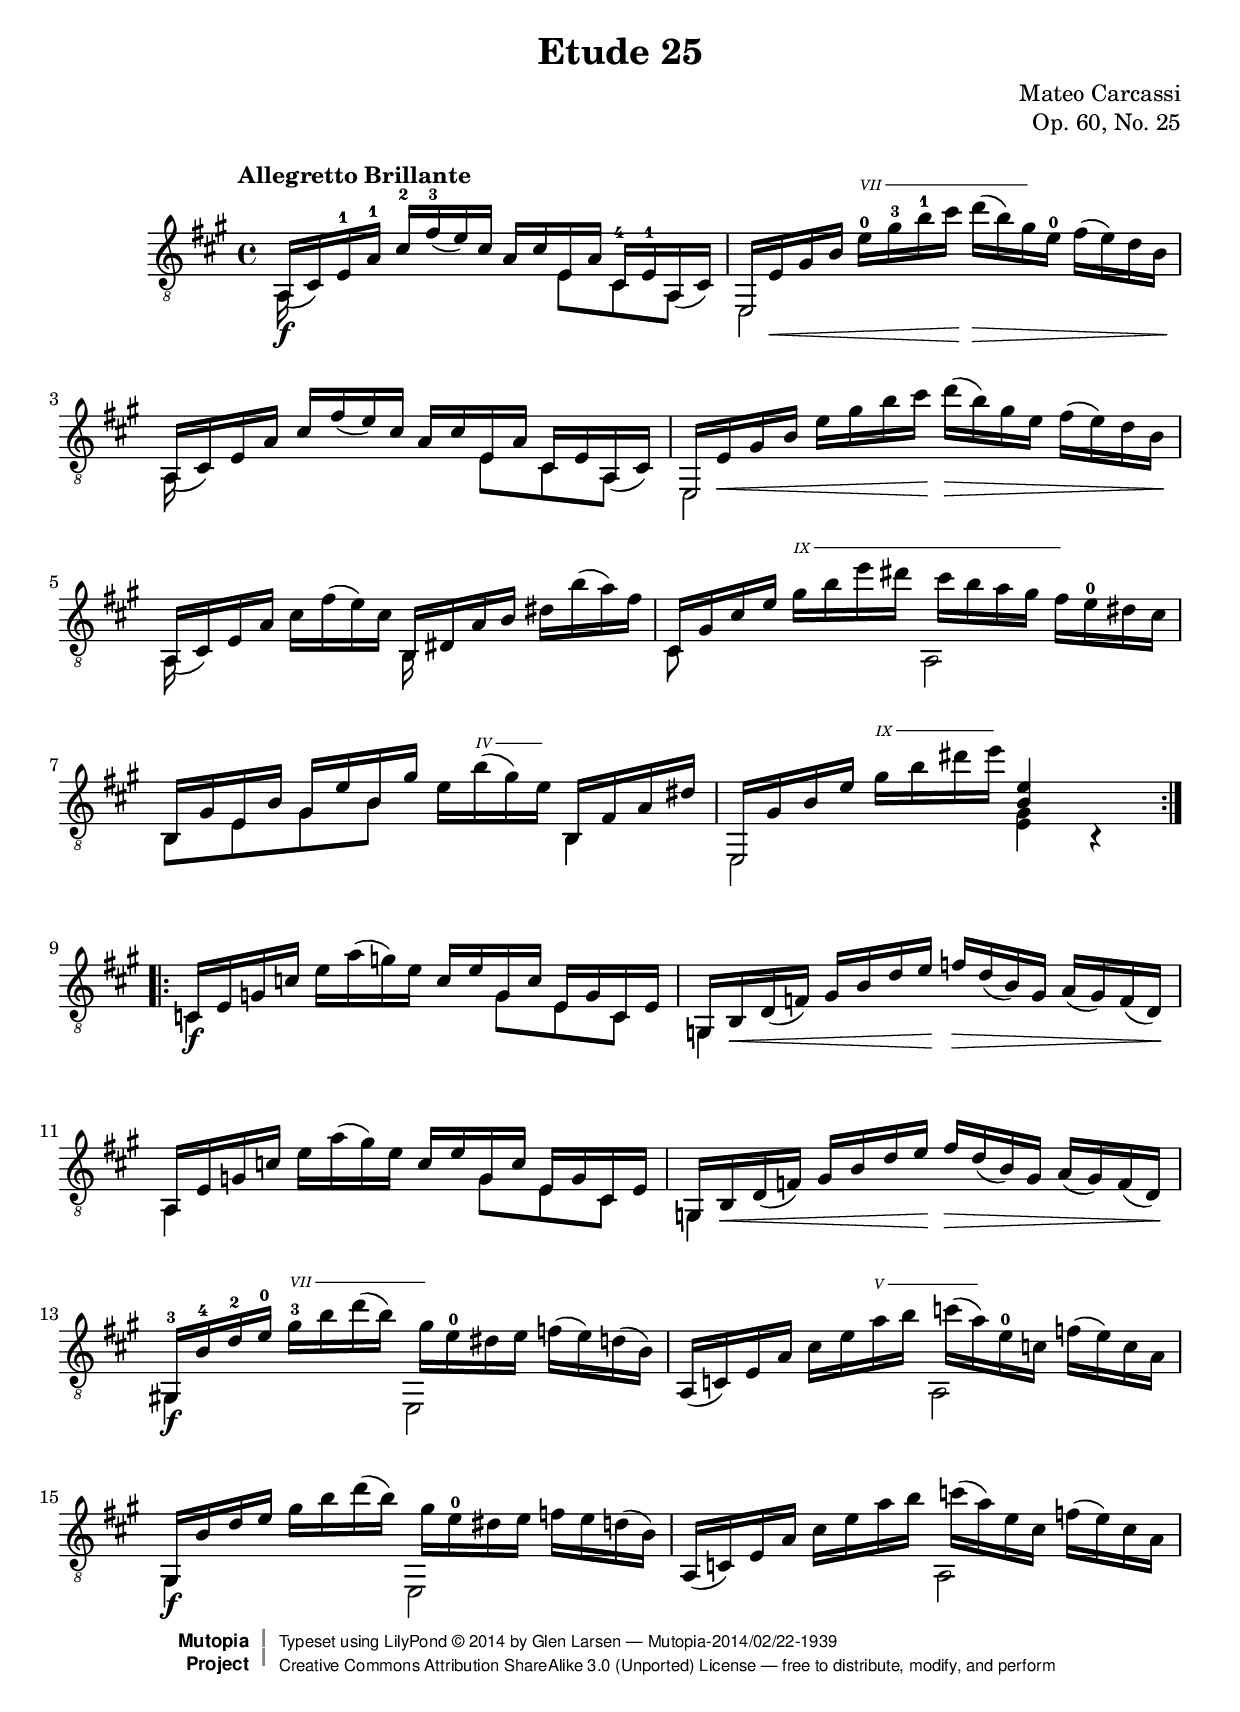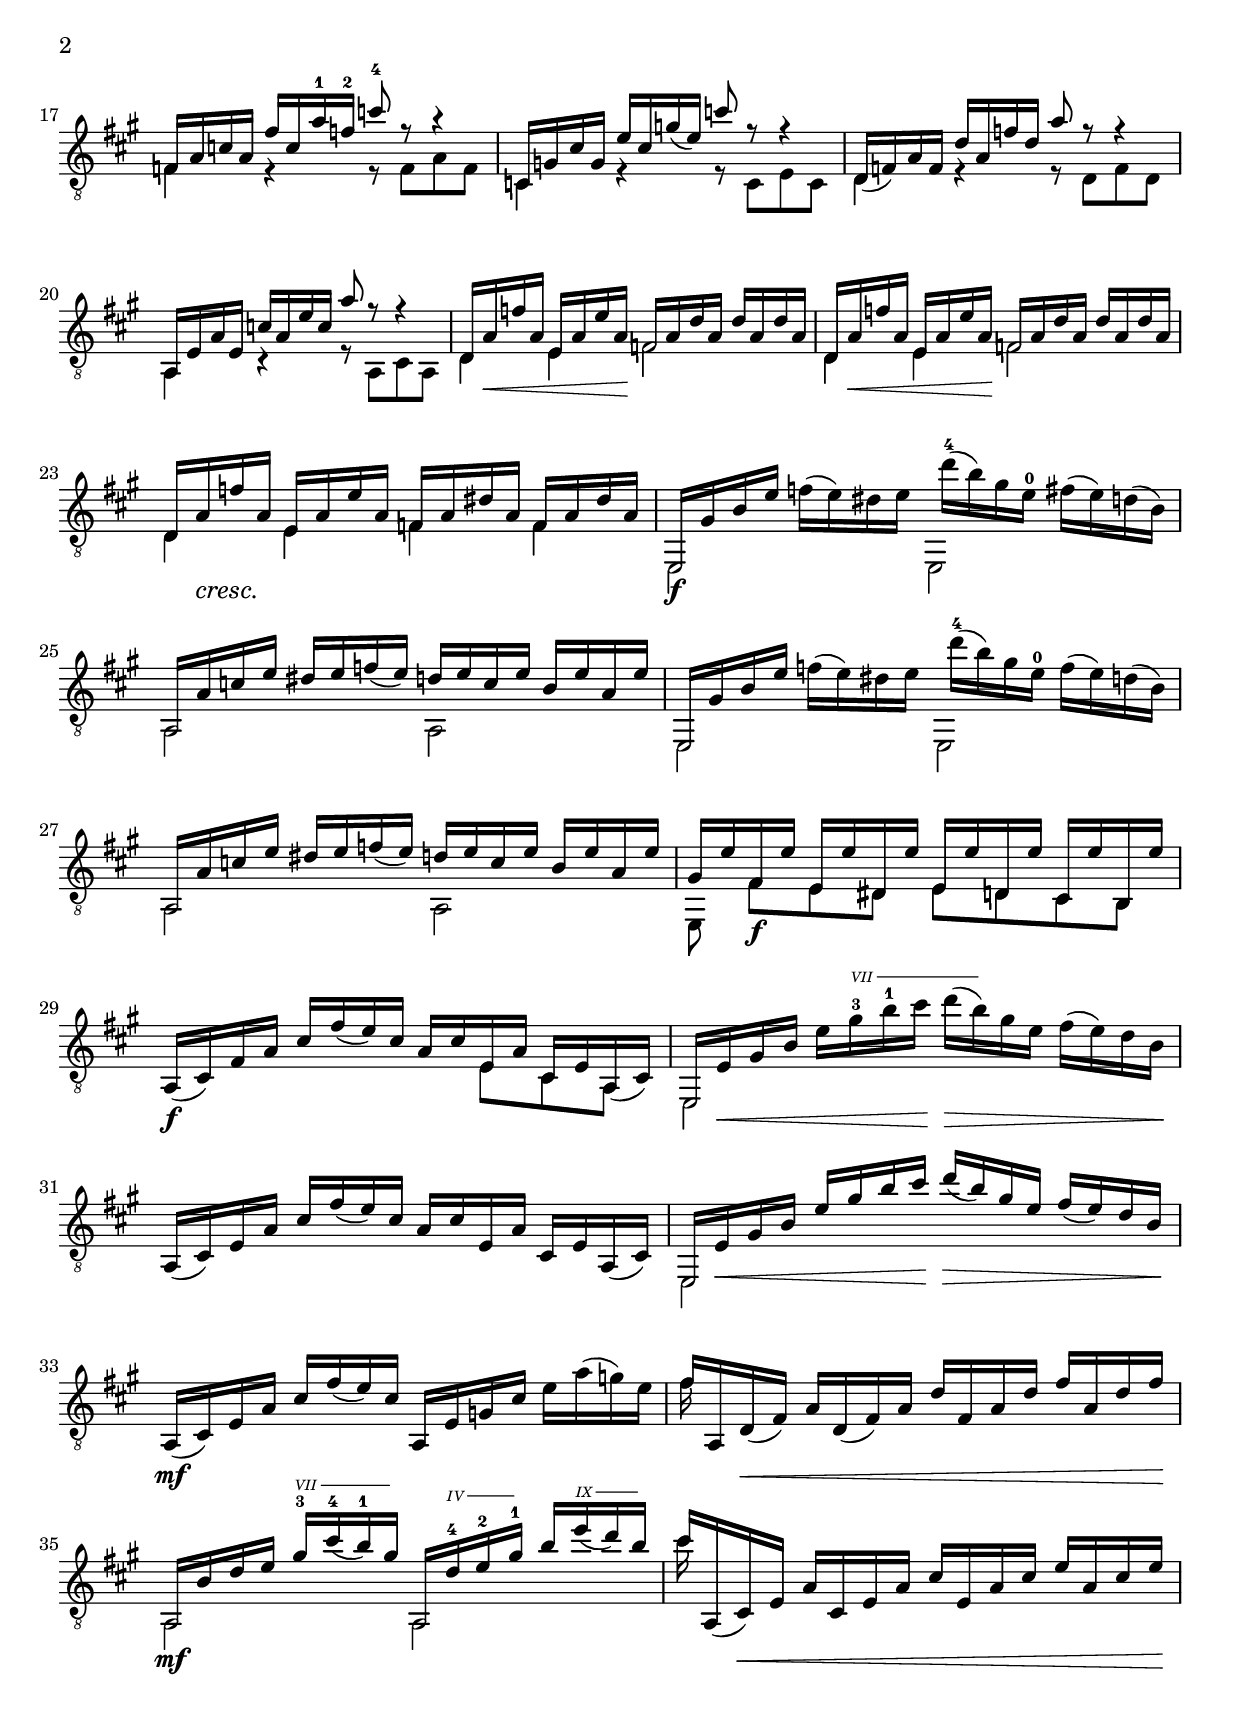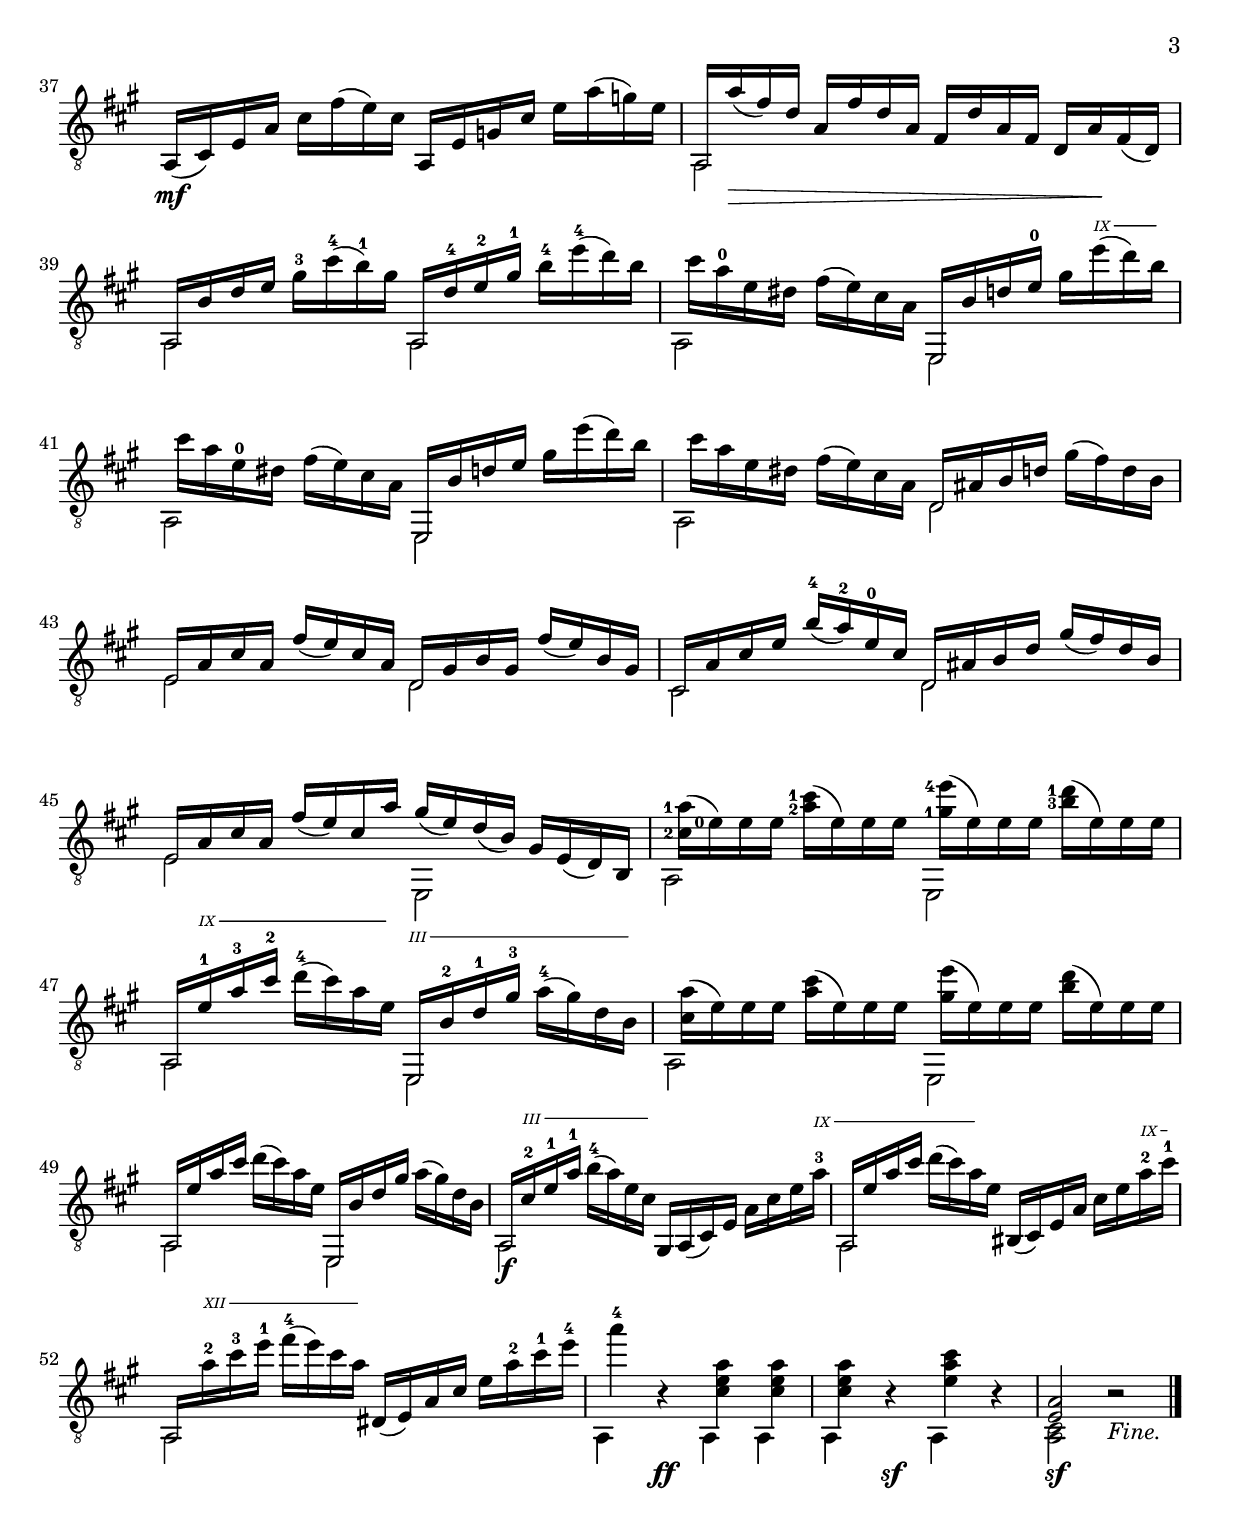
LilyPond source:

\version "2.18.0"
\header {
  title = "Etude 25"
  composer = "Mateo Carcassi"
  opus = "Op. 60, No. 25"
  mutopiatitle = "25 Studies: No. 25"
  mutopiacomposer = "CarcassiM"
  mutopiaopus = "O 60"
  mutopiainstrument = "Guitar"
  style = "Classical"
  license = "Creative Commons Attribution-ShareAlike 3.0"
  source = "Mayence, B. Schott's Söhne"
  % From Boije 94
  date = "1853"
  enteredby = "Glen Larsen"
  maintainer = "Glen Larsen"
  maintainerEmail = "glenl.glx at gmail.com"

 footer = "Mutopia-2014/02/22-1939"
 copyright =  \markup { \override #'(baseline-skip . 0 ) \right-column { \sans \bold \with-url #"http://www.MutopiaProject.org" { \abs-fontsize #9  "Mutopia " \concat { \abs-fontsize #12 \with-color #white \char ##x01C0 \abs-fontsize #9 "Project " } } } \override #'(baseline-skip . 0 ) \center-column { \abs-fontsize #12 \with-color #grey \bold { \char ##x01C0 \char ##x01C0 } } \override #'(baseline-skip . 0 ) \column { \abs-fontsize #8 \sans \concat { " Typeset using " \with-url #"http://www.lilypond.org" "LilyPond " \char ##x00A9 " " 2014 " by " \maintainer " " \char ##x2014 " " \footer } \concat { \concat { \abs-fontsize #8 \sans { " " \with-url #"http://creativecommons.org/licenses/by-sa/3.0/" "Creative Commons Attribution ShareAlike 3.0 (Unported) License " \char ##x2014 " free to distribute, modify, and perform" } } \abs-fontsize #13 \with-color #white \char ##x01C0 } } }
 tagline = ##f
}

global = {
  \time 4/4 \key a \major
}

pf = #(make-dynamic-script "pf")
gpos = #(define-music-function (parser location text) (string?)
	 #{ \mark\markup{\teeny\italic #text } #})

\paper {
  % add space between composer/opus markup and first staff
  markup-system-spacing #'padding = #3
  % add a little space between composer and opus
  markup-markup-spacing #'padding = #1.2
  top-margin = #8
  bottom-margin = #10
}


\layout {
  \context {
    \Voice
    \override StringNumber #'stencil = ##f
    \override TextSpanner #'style = #'solid
    \override TextSpanner #'font-size = #-4
  }
  \context {
    \Staff
    \override Fingering #'staff-padding = #'()
    \override Fingering #'add-stem-support = ##t
    \mergeDifferentlyDottedOn
    \mergeDifferentlyHeadedOn
  }
  \context {
    \Dynamics
    \override DynamicTextSpanner #'style = #'none
  }
}

dynamics = {
  s1\f | s16 s16\< s16*5 s16\! s16\> s16*6 s16\! | s1 |
  s16 s16\< s16*5 s16\! s16\> s16*6 s16\! | s1 | s1 |
  s1 | s1 | s1\f |
  s16 s16\< s16*5 s16\! s16\> s16*6 s16\! | s1 | s16 s16\< s16*5 s16\! s16\> s16*6 s16\! |
  s1\f | s1 | s1\f |
  s1*3 |
  s1*2 | s16 s16\< s16*5 s16\! s2 |
  s16 s16\< s16*5 s16\! s2 | \crescTextCresc s16 s16\< s16*5 s16\! s2 | s1\f |
  \crescHairpin
  s1*3 |
  s8 s8\f s2. | s16\f s16 s8*7 | s16 s16\< s16*5 s16\! s16\> s16*6 s16\! |
  s1 | s16 s16\< s16*5 s16\! s16\> s16*6 s16\! | s1\mf |
  s8 s8\< s2 s8. s16\! | s1\mf | s8 s8\< s2 s8. s16\! |
  s1\mf | s16 s16\> s8*5 s16 s16\! s8 | s1 |
  s1*3 |
  s1*3 |
  s1*3 |
  s1 | s1\f | s1 |
  s1 | s4 s4\ff s2 | s4 s4\sf s2 | s1\sf |
}

upperVoice = \relative c {
  \voiceOne
  \override TextSpanner #'(bound-details left stencil-align-dir-y) = #CENTER
  \tempo "Allegretto Brillante"

  \repeat volta 2 {
    a16_( cis) <e-1> <a-1> <cis-2> <fis-3>_( e) cis a cis e, a <cis,-4> <e-1> a,_( cis) |
    \override TextSpanner.bound-details.left.text = #"VII "
    e,16 e' gis b \oneVoice <e-0> \startTextSpan <gis-3> <b-1> cis d( b) gis\stopTextSpan <e-0> fis( e) d b \voiceOne |
    a,16_( cis) e a cis fis_( e) cis a cis e, a cis, e a,_( cis) |

    \oneVoice
    e,16 e' gis b e gis b cis d( b) gis e fis( e) d b |
    a,16( cis) e a cis fis( e) cis b, dis a' b dis b'( a) fis |
    \override TextSpanner.bound-details.left.text = #"IX "
    cis,16 gis' cis e gis\startTextSpan b e dis cis b a gis fis\stopTextSpan <e-0> dis cis |
    \voiceOne

    \override TextSpanner.bound-details.left.text = #"IV "
    b,16 gis' e b' gis e' b gis' \oneVoice e b'(\startTextSpan gis) e\stopTextSpan b, fis' a dis |
    \override TextSpanner.bound-details.left.text = #"IX "
    e,,16 gis' b e gis\startTextSpan b dis e\stopTextSpan \voiceOne <e, b>4 b,\rest |
  }
  \repeat volta 2 {
    c16 e g c \oneVoice e a( g) e \voiceOne c e g, c e, g c, e |

    g,16 b d_( f) gis b d e f d_( b) gis a_( gis) f_( d) |
    \oneVoice a16 e' g c e a( gis) e \voiceOne c e g, c e, g cis, e |
    g,16 b d_( f) gis b d e fis d_( b) gis a_( gis) f_( d) |

    \override TextSpanner.bound-details.left.text = #"VII "
    <gis,!-3>16 <b'-4> <d-2> <e-0> \oneVoice <gis-3>\startTextSpan b d( b) gis\stopTextSpan <e-0> dis e f( e) d( b) |
    \override TextSpanner.bound-details.left.text = #"V "
    a,16( c) e a cis e a\startTextSpan b c( a)\stopTextSpan <e-0> c f( e) c a |
    gis,16 b' d e gis b d( b) gis <e-0> dis e f e d( b) |

    a,16( c) e a cis e a b c( a) e cis f( e) cis a \voiceOne |
    f16 a c a fis' c <a'-1> <f-2> <c'-4>8 r r4 |
    c,,16 g' cis g e' cis g'_( e) c'8 r r4 |

    d,,16_( f) a f d' a f' d a'8 r r4 |
    a,,16 e' a e c' a e' c a'8 r r4 |
    d,,16 a' f' a, e a e' a, f a d a d a d a |

    d,16 a' f' a, e a e' a, f a d a d a d a |
    d,16 a' f' a, e a e' a, f a dis a f a dis a |
    \oneVoice e,16 gis' b e f( e) dis e <d'-4>( b) gis <e-0> fis( e) d( b) \voiceOne |

    a,16 a' c e dis e f_( e) d e c e b e a, e' |
    \oneVoice e,,16 gis' b e f( e) dis e <d'-4>( b) gis <e-0> f( e) d( b) \voiceOne |
    a,16 a' c e dis e f_( e) d e c e b e a, e' |

    gis,16 e' fis, e' e, e' dis, e' e, e' d, e' cis, e' b, e' |
    a,,16_( cis) fis a cis fis_( e) cis a cis e, a cis, e a,_( cis) |
    \override TextSpanner.bound-details.left.text = #"VII "
    e,16 \oneVoice e' gis b e <gis-3>\startTextSpan <b-1> cis d( b)\stopTextSpan gis e fis( e) d b \voiceOne |

    a,16_( cis) e a cis fis_( e) cis a cis e, a cis, e a,_( cis) |
    e,16  e' gis b e gis b cis d_( b) gis e fis_( e) d b |
    a,16_( cis) e a cis fis_( e) cis a, e' g cis \oneVoice e a( g) e |
    \voiceOne

    fis16 a,, d_( fis) a d,_( fis) a d fis, a d fis a, d fis |
    \override TextSpanner.bound-details.left.text = #"VII "
    a,,16 b' d e <gis-3>\startTextSpan <cis-4>_( <b-1>) gis\stopTextSpan
      \override TextSpanner.bound-details.left.text = #"IV "
      a,, <d'-4>\startTextSpan <e-2> <gis-1>\stopTextSpan
      \override TextSpanner.bound-details.left.text = #"IX "
      b e_(\startTextSpan d) b\stopTextSpan |
    cis16 a,,_( cis) e a cis, e a cis e, a cis e a, cis e |

    \oneVoice a,,16( cis) e a cis fis( e) cis a, e' g cis e a( g) e |
    \voiceOne a,,16 a''_( fis) d a fis' d a fis d' a fis d a' fis_( d) |
    \oneVoice a16 b' d e <gis-3> <cis-4>( <b-1>) gis a,, <d'-4> <e-2> <gis-1> <b-4> <e-4>( d) b |

    \override TextSpanner.bound-details.left.text = #"IX "
    cis16 <a-0> e dis fis( e) cis a e, b'' d <e-0> gis e'(\startTextSpan d) b\stopTextSpan |
    cis16 a <e-0> dis fis( e) cis a e, b'' d e gis e'( d) b |
    \oneVoice
    cis16 a e dis fis( e) cis a d, ais' b d gis( fis) d b |

    \voiceOne\slurDown
    e,16 a cis a fis'( e) cis a d, gis b gis fis'( e) b gis |
    cis,16 a' cis e <b'-4>( <a-2>) <e-0> cis d, ais' b d gis( fis) d b |
    e,16 a cis a fis'( e) cis a' gis( e) d( b) gis e( d) b |

    \oneVoice\slurNeutral
    \set fingeringOrientations = #'(left)
    <cis'-2 a'-1>16( <e-0>) e e <a-2 cis-1>( e) e e <gis-1 e'-4>( e) e e <b'-3 d-1>( e,) e e |
    \set fingeringOrientations = #'(up)
    \override TextSpanner.bound-details.left.text = #"IX "
    a,,16^[ <e''-1>\startTextSpan <a-3> <cis-2>16] <d-4>( cis) a e\stopTextSpan
      \override TextSpanner.bound-details.left.text = #"III "
      e,,\startTextSpan <b''-2> <d-1> <gis-3> <a-4>( gis) d b\stopTextSpan |
    <cis a'>16( e) e e <a cis>( e) e e <gis e'>( e) e e <b' d>( e,) e e |

    a,,16^[ e'' a cis ] d( cis) a e e,, b'' d gis a( gis) d b |
    \override TextSpanner.bound-details.left.text = #"III "
    a,16 <cis'-2>\startTextSpan <e-1> <a-1> <b-4>( a) e cis\stopTextSpan
      \override TextSpanner.bound-details.left.text = #"IX "
      gis, a( cis) e a cis e <a-3>\startTextSpan |
    a,,16^[ e'' a cis ] d( cis) a\stopTextSpan e
      bis,( cis) e a cis e <a-2>\startTextSpan <cis-1>\stopTextSpan |

    \override TextSpanner.bound-details.left.text = #"XII "
    \once\stemUp a,,16 <a''-2>\startTextSpan <cis-3> <e-1> <fis-4>( e) cis a\stopTextSpan dis,,( e) a cis e <a-2> <cis-1> <e-4> |
    <a-4>4 b,,\rest <cis e a> q |
    q4 r <e a cis>4 r |
    <e, a>2 r_\markup{\italic "Fine."} |
  }
  \bar "|."
}

lowerVoice = \relative c {
  \voiceTwo
  \set fingeringOrientations = #'(left)
  \shiftOn
  \repeat unfold 2 {
    a16 s16 s8*4 e'8 cis a |
    e2 s |
  }
  a16 s16 s8*3 b16 s16 s8*3 |
  cis8 s8*3 a2 |

  b8 e gis b s4 b,4 |
  e,2 <gis' e>4 s |
  c,4 s4. g'8 e c |

  g4 s4*3 |
  a4 s4. g'8 e cis |
  g4 s4*3 |

  gis4 s e2 |
  s2 a |
  gis4 s e2 |

  s2  a |
  f'4 r r8 f8 a f |
  c4 r r8 c8 e c |

  d4 r r8 d8 f d |
  a4 r r8 a8 cis a |
  d4 e f2 |

  d4 e f2 |
  d4 e f f |
  e,2 e |

  a2 a |
  e2 e |
  a2 a |

  e8 fis'[ e dis] e d cis b |
  s2 s8 e8 cis a |
  e2 s |

  s1 |
  e2 s |
  s1 |

  fis''16 s s8*7 |
  a,,2 a |
  cis''16 s s8*7 |

  s1 |
  a,,2 s |
  a2 a |

  \shiftOn a2 e |
  a2 e |
  a2 d |

  e2 d |
  cis2 d |
  e2 e, |

  \repeat unfold 3 { a2 e | }

  a2 e |
  a2 s |
  a2 s |

  a2 s |
  a4 s a a |
  a4 s a s |
  <a cis>2 s
}

\score {
  <<
    \new Staff = "Guitar" \with {
      midiInstrument = #"acoustic guitar (nylon)"
    } <<
      \global
      \clef "treble_8"
      \new Voice = "upperVoice" \upperVoice
      \new Voice = "lowerVoice" \lowerVoice
      \new Dynamics \dynamics
    >>
  >>
  \layout { }
  \midi {
    \tempo 4 = 100
  }
}
